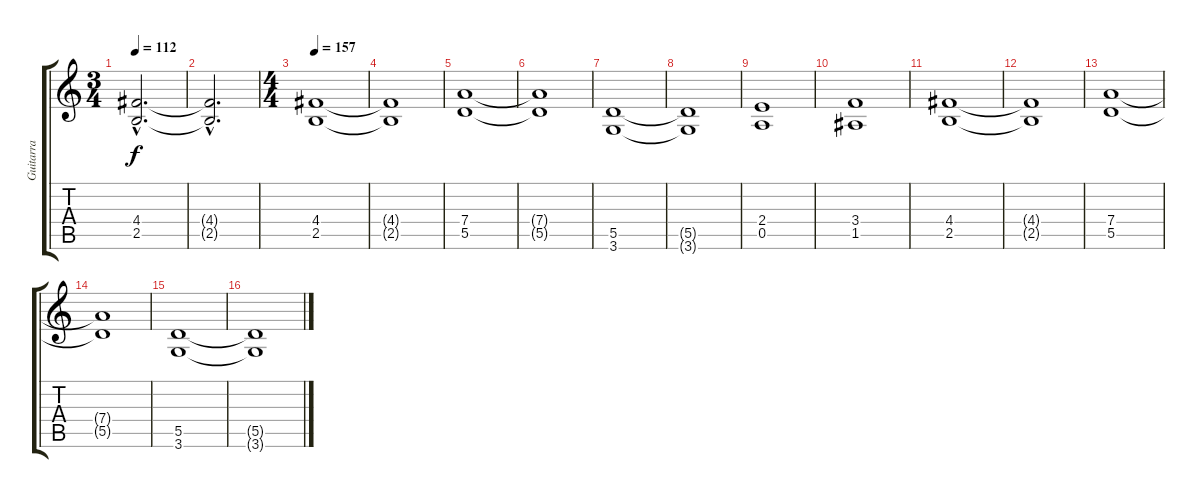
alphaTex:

\track ("Guitarra" "Guitarra") {instrument distortionguitar}
\staff {score tabs}
\tuning (E4 B3 G3 D3 A2 E2) {hide}
\ts (3 4)
\tempo 112
\clef g2
\ks c
(4.4{hac} 2.5{hac}).2{d dy f} |
(4.4{hac t} 2.5{hac t}).2{d} |
\ts (4 4)
\tempo 157
(4.4 2.5).1 |
(4.4{t} 2.5{t}).1 |
(7.4 5.5).1 |
(7.4{t} 5.5{t}).1 |
(5.5 3.6).1 |
(5.5{t} 3.6{t}).1 |
(2.4 0.5).1 |
(3.4 1.5).1 |
(4.4 2.5).1 |
(4.4{t} 2.5{t}).1 |
(7.4 5.5).1 |
(7.4{t} 5.5{t}).1 |
(5.5 3.6).1 |
(5.5{t} 3.6{t}).1
